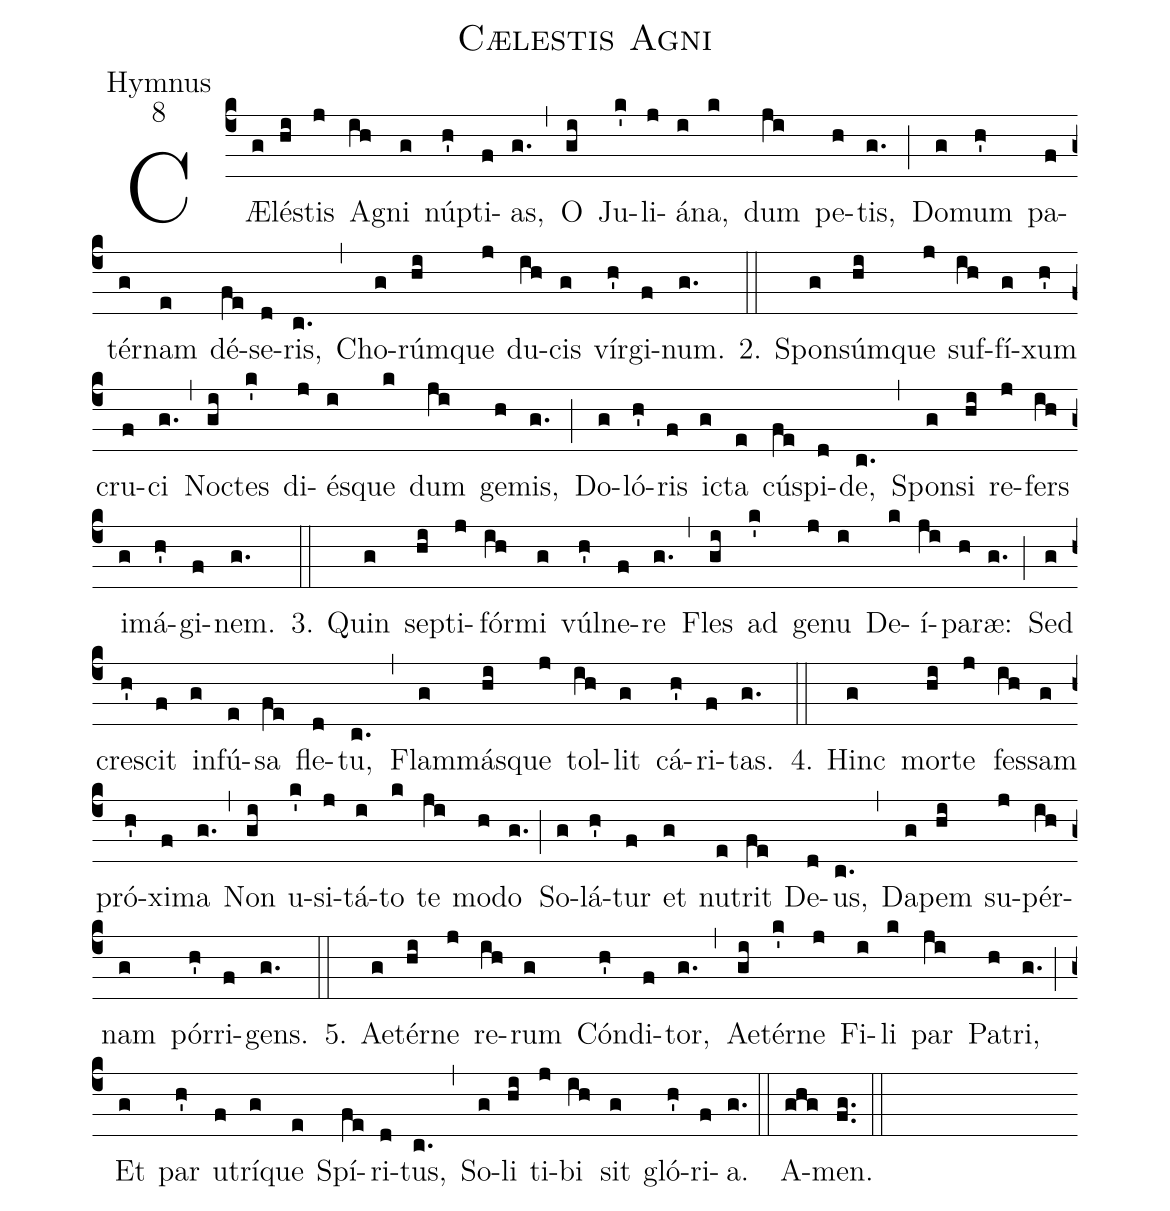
name:Cælestis Agni;
office-part:Hymnus;
mode:8;
%%
(c4) CÆ(g)lé(hi)stis(j) A(ih)gni(g) nú(h')pti(f)as,(g.) (,) O(gi) Ju(k')li(j)á(i)na,(k) dum(ji) pe(h)tis,(g.) (;) Do(g)mum(h') pa(f)tér(g)nam(e) dé(fe)se(d)ris,(c.) (,) Cho(g)rúm(hi)que(j) du(ih)cis(g) vír(h')gi(f)num.(g.) (::)
2. Spon(g)súm(hi)que(j) suf(ih)fí(g)xum(h') cru(f)ci(g.) (,) No(gi)ctes(k') di(j)és(i)que(k) dum(ji) ge(h)mis,(g.) (;) Do(g)ló(h')ris(f) i(g)cta(e) cú(fe)spi(d)de,(c.) (,) Spon(g)si(hi) re(j)fers(ih) i(g)má(h')gi(f)nem.(g.) (::)
3. Quin(g) se(hi)pti(j)fór(ih)mi(g) vúl(h')ne(f)re(g.) (,) Fles(gi) ad(k') ge(j)nu(i) De(k)í(ji)pa(h)ræ:(g.) (;) Sed(g) cre(h')scit(f) in(g)fú(e)sa(fe) fle(d)tu,(c.) (,) Flam(g)más(hi)que(j) tol(ih)lit(g) cá(h')ri(f)tas.(g.) (::)
4. Hinc(g) mor(hi)te(j) fes(ih)sam(g) pró(h')xi(f)ma(g.) (,) Non(gi) u(k')si(j)tá(i)to(k) te(ji) mo(h)do(g.) (;) So(g)lá(h')tur(f) et(g) nu(e)trit(fe) De(d)us,(c.) (,) Da(g)pem(hi) su(j)pér(ih)nam(g) pór(h')ri(f)gens.(g.) (::)
5. Ae(g)tér(hi)ne(j) re(ih)rum(g) Cón(h')di(f)tor,(g.) (,) Ae(gi)tér(k')ne(j) Fi(i)li(k) par(ji) Pa(h)tri,(g.) (;) Et(g) par(h') u(f)trí(g)que(e) Spí(fe)ri(d)tus,(c.) (,) So(g)li(hi) ti(j)bi(ih) sit(g) gló(h')ri(f)a.(g.) (::)
A(ghg)men.(fg..) (::)
